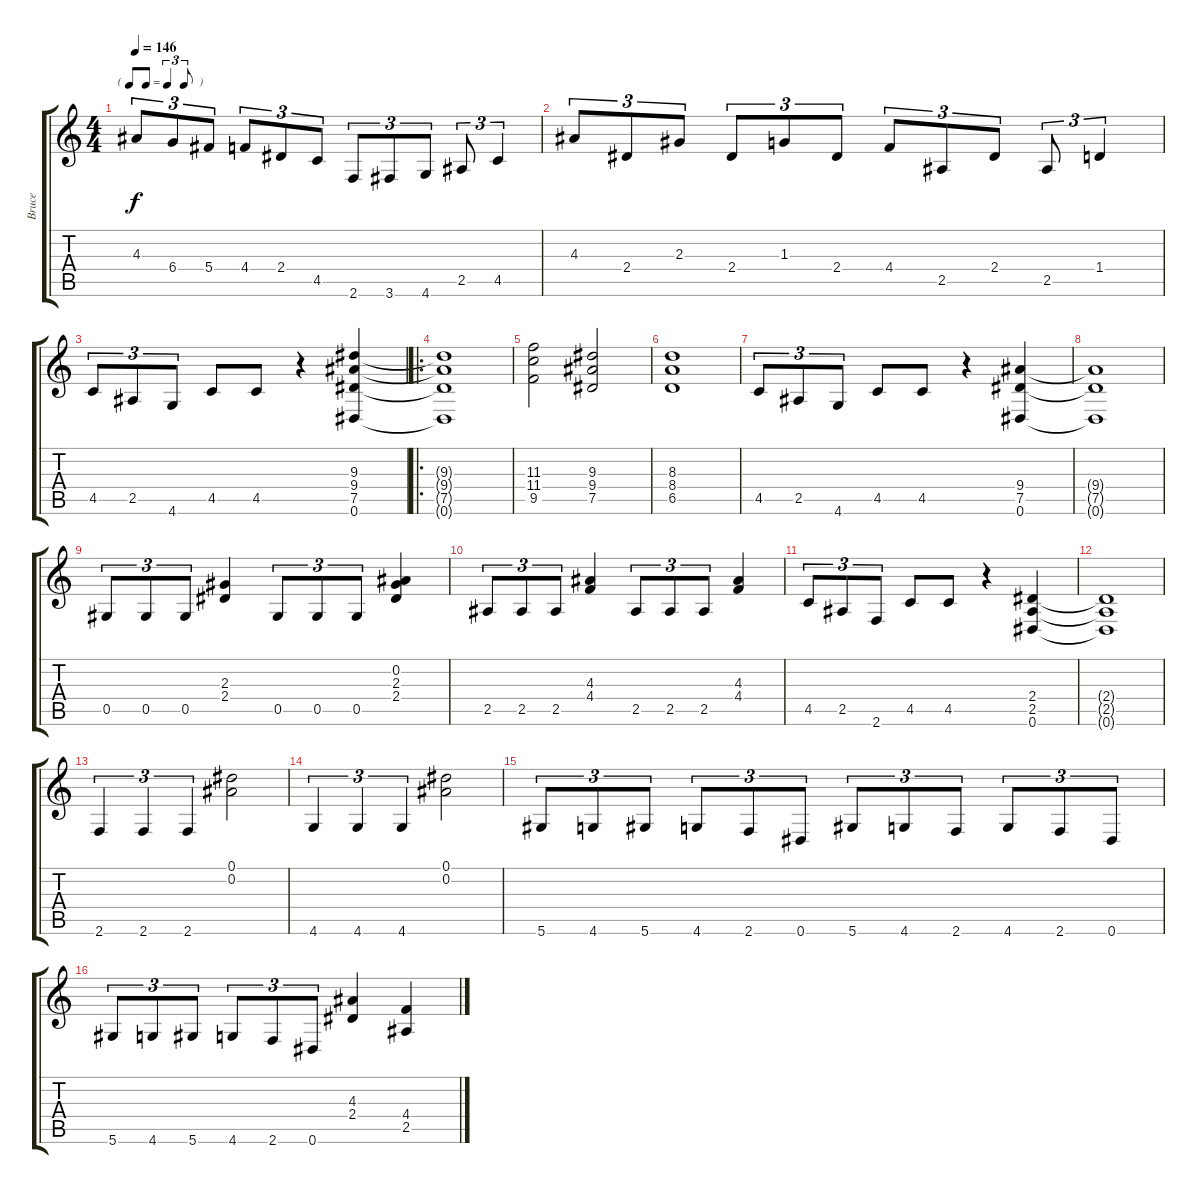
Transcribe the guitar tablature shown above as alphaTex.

\track ("Bruce" "Bruce") {instrument distortionguitar}
\staff {score tabs}
\tuning (Eb4 Bb3 Gb3 Db3 Ab2 Eb2) {hide}
\ts (4 4)
\tf triplet8th
\tempo 146
\clef g2
\ks c
4.3.8{tu (3 2) dy f} 6.4.8{tu (3 2)} 5.4.8{tu (3 2)} 4.4.8{tu (3 2)} 2.4.8{tu (3 2)} 4.5.8{tu (3 2)} 2.6.8{tu (3 2)} 3.6.8{tu (3 2)} 4.6.8{tu (3 2)} 2.5.8{tu (3 2)} 4.5.4{tu (3 2)} |
4.3.8{tu (3 2)} 2.4.8{tu (3 2)} 2.3.8{tu (3 2)} 2.4.8{tu (3 2)} 1.3.8{tu (3 2)} 2.4.8{tu (3 2)} 4.4.8{tu (3 2)} 2.5.8{tu (3 2)} 2.4.8{tu (3 2)} 2.5.8{tu (3 2)} 1.4.4{tu (3 2)} |
4.5.8{tu (3 2)} 2.5.8{tu (3 2)} 4.6.8{tu (3 2)} 4.5.8 4.5.8 r.4 (9.3 9.4 7.5 0.6).4 |
\ro
(9.3{t} 9.4{t} 7.5{t} 0.6{t}).1 |
(11.3 11.4 9.5).2 (9.3 9.4 7.5).2 |
(8.3 8.4 6.5).1 |
4.5.8{tu (3 2)} 2.5.8{tu (3 2)} 4.6.8{tu (3 2)} 4.5.8 4.5.8 r.4 (9.4 7.5 0.6).4 |
(9.4{t} 7.5{t} 0.6{t}).1 |
0.5.8{tu (3 2)} 0.5.8{tu (3 2)} 0.5.8{tu (3 2)} (2.3 2.4).4 0.5.8{tu (3 2)} 0.5.8{tu (3 2)} 0.5.8{tu (3 2)} (0.2 2.3 2.4).4 |
2.5.8{tu (3 2)} 2.5.8{tu (3 2)} 2.5.8{tu (3 2)} (4.3 4.4).4 2.5.8{tu (3 2)} 2.5.8{tu (3 2)} 2.5.8{tu (3 2)} (4.3 4.4).4 |
4.5.8{tu (3 2)} 2.5.8{tu (3 2)} 2.6.8{tu (3 2)} 4.5.8 4.5.8 r.4 (2.4 2.5 0.6).4 |
(2.4{t} 2.5{t} 0.6{t}).1 |
2.6.4{tu (3 2)} 2.6.4{tu (3 2)} 2.6.4{tu (3 2)} (0.1 0.2).2 |
4.6.4{tu (3 2)} 4.6.4{tu (3 2)} 4.6.4{tu (3 2)} (0.1 0.2).2 |
5.6.8{tu (3 2)} 4.6.8{tu (3 2)} 5.6.8{tu (3 2)} 4.6.8{tu (3 2)} 2.6.8{tu (3 2)} 0.6.8{tu (3 2)} 5.6.8{tu (3 2)} 4.6.8{tu (3 2)} 2.6.8{tu (3 2)} 4.6.8{tu (3 2)} 2.6.8{tu (3 2)} 0.6.8{tu (3 2)} |
5.6.8{tu (3 2)} 4.6.8{tu (3 2)} 5.6.8{tu (3 2)} 4.6.8{tu (3 2)} 2.6.8{tu (3 2)} 0.6.8{tu (3 2)} (4.3 2.4).4 (4.4 2.5).4
